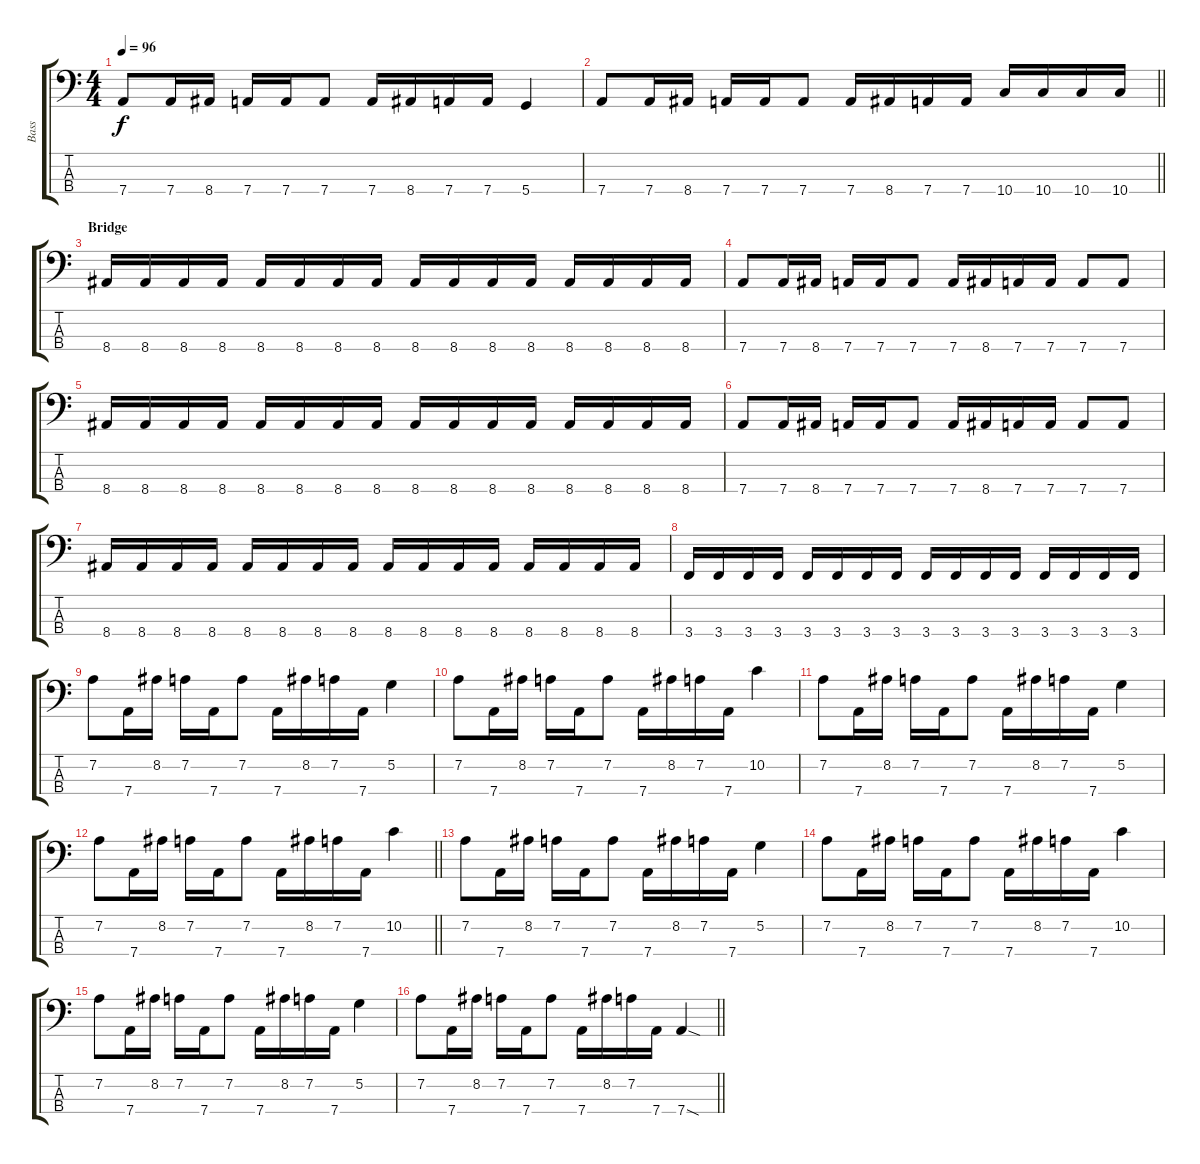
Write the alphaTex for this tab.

\track ("Bass" "Bass") {instrument electricbassfinger}
\staff {score tabs}
\tuning (G2 D2 A1 D1) {hide}
\ts (4 4)
\tempo 96
\clef f4
\ks c
7.4.8{dy f} 7.4.16 8.4.16 7.4.16 7.4.16 7.4.8 7.4.16 8.4.16 7.4.16 7.4.16 5.4.4 |
\barLineRight lightlight
7.4.8 7.4.16 8.4.16 7.4.16 7.4.16 7.4.8 7.4.16 8.4.16 7.4.16 7.4.16 10.4.16 10.4.16 10.4.16 10.4.16 |
\section ("" "Bridge")
8.4.16 8.4.16 8.4.16 8.4.16 8.4.16 8.4.16 8.4.16 8.4.16 8.4.16 8.4.16 8.4.16 8.4.16 8.4.16 8.4.16 8.4.16 8.4.16 |
7.4.8 7.4.16 8.4.16 7.4.16 7.4.16 7.4.8 7.4.16 8.4.16 7.4.16 7.4.16 7.4.8 7.4.8 |
8.4.16 8.4.16 8.4.16 8.4.16 8.4.16 8.4.16 8.4.16 8.4.16 8.4.16 8.4.16 8.4.16 8.4.16 8.4.16 8.4.16 8.4.16 8.4.16 |
7.4.8 7.4.16 8.4.16 7.4.16 7.4.16 7.4.8 7.4.16 8.4.16 7.4.16 7.4.16 7.4.8 7.4.8 |
8.4.16 8.4.16 8.4.16 8.4.16 8.4.16 8.4.16 8.4.16 8.4.16 8.4.16 8.4.16 8.4.16 8.4.16 8.4.16 8.4.16 8.4.16 8.4.16 |
3.4.16 3.4.16 3.4.16 3.4.16 3.4.16 3.4.16 3.4.16 3.4.16 3.4.16 3.4.16 3.4.16 3.4.16 3.4.16 3.4.16 3.4.16 3.4.16 |
7.2.8 7.4.16 8.2.16 7.2.16 7.4.16 7.2.8 7.4.16 8.2.16 7.2.16 7.4.16 5.2.4 |
7.2.8 7.4.16 8.2.16 7.2.16 7.4.16 7.2.8 7.4.16 8.2.16 7.2.16 7.4.16 10.2.4 |
7.2.8 7.4.16 8.2.16 7.2.16 7.4.16 7.2.8 7.4.16 8.2.16 7.2.16 7.4.16 5.2.4 |
\barLineRight lightlight
7.2.8 7.4.16 8.2.16 7.2.16 7.4.16 7.2.8 7.4.16 8.2.16 7.2.16 7.4.16 10.2.4 |
\section ("" "")
7.2.8 7.4.16 8.2.16 7.2.16 7.4.16 7.2.8 7.4.16 8.2.16 7.2.16 7.4.16 5.2.4 |
7.2.8 7.4.16 8.2.16 7.2.16 7.4.16 7.2.8 7.4.16 8.2.16 7.2.16 7.4.16 10.2.4 |
7.2.8 7.4.16 8.2.16 7.2.16 7.4.16 7.2.8 7.4.16 8.2.16 7.2.16 7.4.16 5.2.4 |
\barLineRight lightlight
7.2.8 7.4.16 8.2.16 7.2.16 7.4.16 7.2.8 7.4.16 8.2.16 7.2.16 7.4.16 7.4{sod}.4
